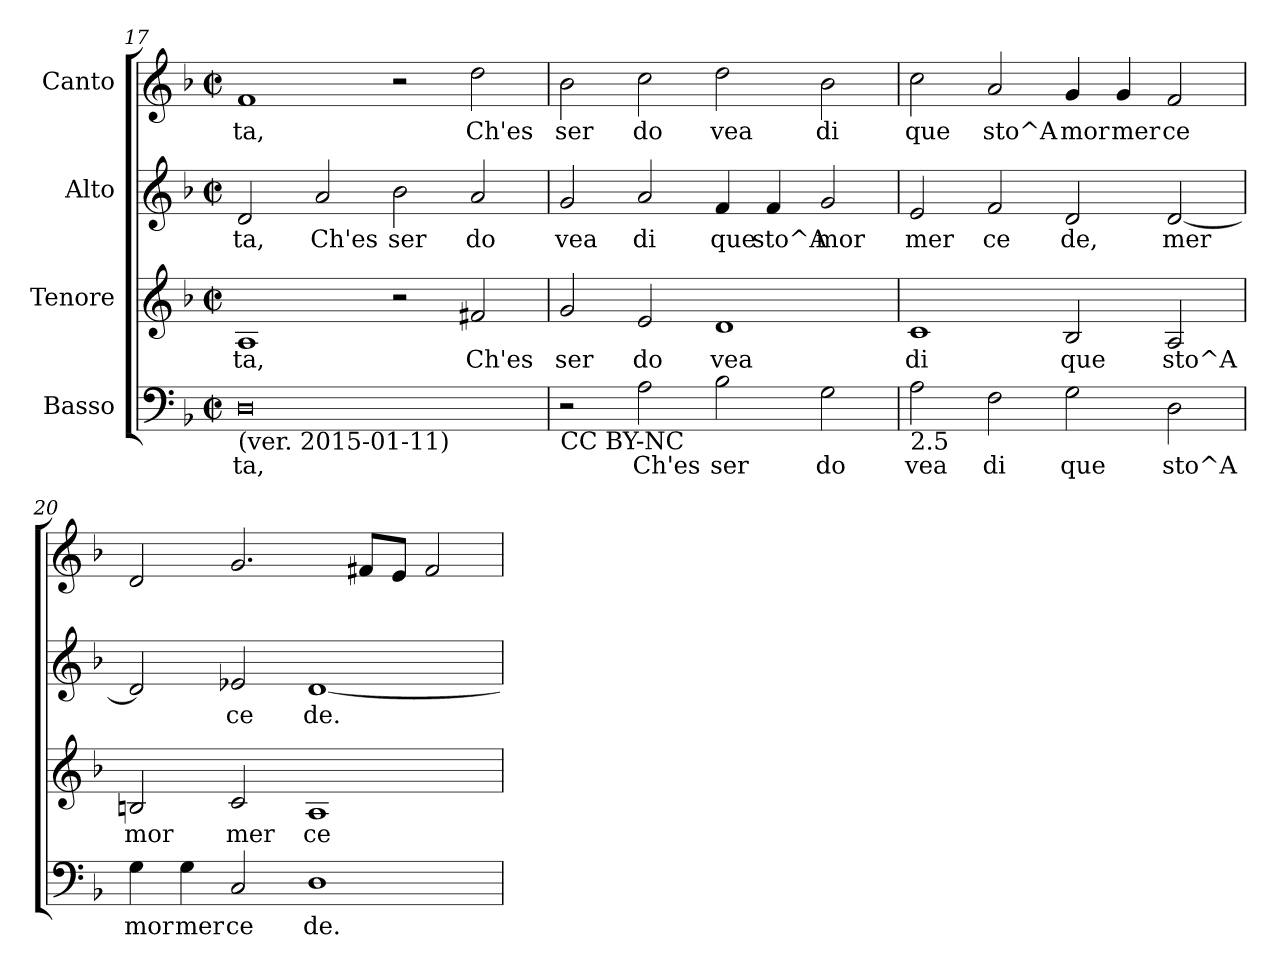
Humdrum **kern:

**kern	**text	**kern	**text	**kern	**text	**kern	**text
*part4	*part4	*part3	*part3	*part2	*part2	*part1	*part1
*staff4	*staff4	*staff3	*staff3	*staff2	*staff2	*staff1	*staff1
*I"Basso	*	*I"Tenore	*	*I"Alto	*	*I"Canto	*
*clefF4	*	*clefG2	*	*clefG2	*	*clefG2	*
*k[b-]	*	*k[b-]	*	*k[b-]	*	*k[b-]	*
*F:	*	*F:	*	*F:	*	*F:	*
*M2/2	*	*M2/2	*	*M2/2	*	*M2/2	*
*met(c|)	*	*met(c|)	*	*met(c|)	*	*met(c|)	*
=17	=17	=17	=17	=17	=17	=17	=17
!LO:TX:b:t=(ver. 2015-01-11)	!	!	!	!	!	!	!
!	!LO:LY:b:cj	!	!LO:LY:b:cj	!	!LO:LY:b:cj	!	!LO:LY:b:cj
0D	ta,	1A	ta,	2d/	ta,	1f	ta,
!	!	!	!	!	!LO:LY:b:cj	!	!
.	.	.	.	2a/	Ch'es	.	.
!	!	!	!	!	!LO:LY:b:cj	!	!
.	.	2r	.	2b-\	ser	2r	.
!	!	!	!LO:LY:b:cj	!	!LO:LY:b:cj	!	!LO:LY:b:cj
.	.	2f#X/	Ch'es	2a/	do	2dd\	Ch'es
=18	=18	=18	=18	=18	=18	=18	=18
!LO:TX:b:t=CC BY-NC	!	!	!	!	!	!	!
!	!	!	!LO:LY:b:cj	!	!LO:LY:b:cj	!	!LO:LY:b:cj
2r	.	2g/	ser	2g/	vea	2b-\	ser
!	!LO:LY:b:cj	!	!LO:LY:b:cj	!	!LO:LY:b:cj	!	!LO:LY:b:cj
2A\	Ch'es	2e/	do	2a/	di	2cc\	do
!	!LO:LY:b:cj	!	!LO:LY:b:cj	!	!LO:LY:b:cj	!	!LO:LY:b:cj
2B-\	ser	1d	vea	4f/	que	2dd\	vea
!	!	!	!	!	!LO:LY:b:cj	!	!
.	.	.	.	4f/	sto^A	.	.
!	!LO:LY:b:cj	!	!	!	!LO:LY:b:cj	!	!LO:LY:b:cj
2G\	do	.	.	2g/	mor	2b-\	di
!!LO:PB:g=z
=19	=19	=19	=19	=19	=19	=19	=19
!LO:TX:b:t=2.5	!	!	!	!	!	!	!
!	!LO:LY:b:cj	!	!LO:LY:b:cj	!	!LO:LY:b:cj	!	!LO:LY:a:cj
2A\	vea	1c	di	2e/	mer	2cc\	que
!	!LO:LY:b:cj	!	!	!	!LO:LY:b:cj	!	!LO:LY:a:cj
2F\	di	.	.	2f/	ce	2a/	sto^A
!	!LO:LY:b:cj	!	!LO:LY:b:cj	!	!LO:LY:b:cj	!	!LO:LY:a:cj
2G\	que	2B-/	que	2d/	de,	4g/	mor
!	!	!	!	!	!	!	!LO:LY:a:cj
.	.	.	.	.	.	4g/	mer
!	!LO:LY:b:cj	!	!LO:LY:b:cj	!	!LO:LY:b:cj	!	!LO:LY:a:cj
2D\	sto^A	2A/	sto^A	[<2d/	mer	2f/	ce
=20	=20	=20	=20	=20	=20	=20	=20
!	!LO:LY:b:cj	!	!LO:LY:b:cj	!	!LO:LY:b:cj	!	!LO:LY:a:cj
4G\	mor	2Bn/	mor	2d/]	.	2d/	.
!	!LO:LY:b:cj	!	!	!	!	!	!
4G\	mer	.	.	.	.	.	.
!	!LO:LY:b:cj	!	!LO:LY:b:cj	!	!LO:LY:b:cj	!	!LO:LY:a:cj
2C/	ce	2c/	mer	2e-X/	ce	2.g/	.
!	!LO:LY:b:cj	!	!LO:LY:b:cj	!	!LO:LY:b:cj	!	!
1D	de.	1A	ce	[<1d	de.	.	.
!	!	!	!	!	!	!	!LO:LY:a:cj
.	.	.	.	.	.	8f#/L	.
!	!	!	!	!	!	!	!LO:LY:a:cj
.	.	.	.	.	.	8e/J	.
!	!	!	!	!	!	!	!LO:LY:a:cj
.	.	.	.	.	.	2f#/	.
=	=	=	=	=	=	=	=
*-	*-	*-	*-	*-	*-	*-	*-
